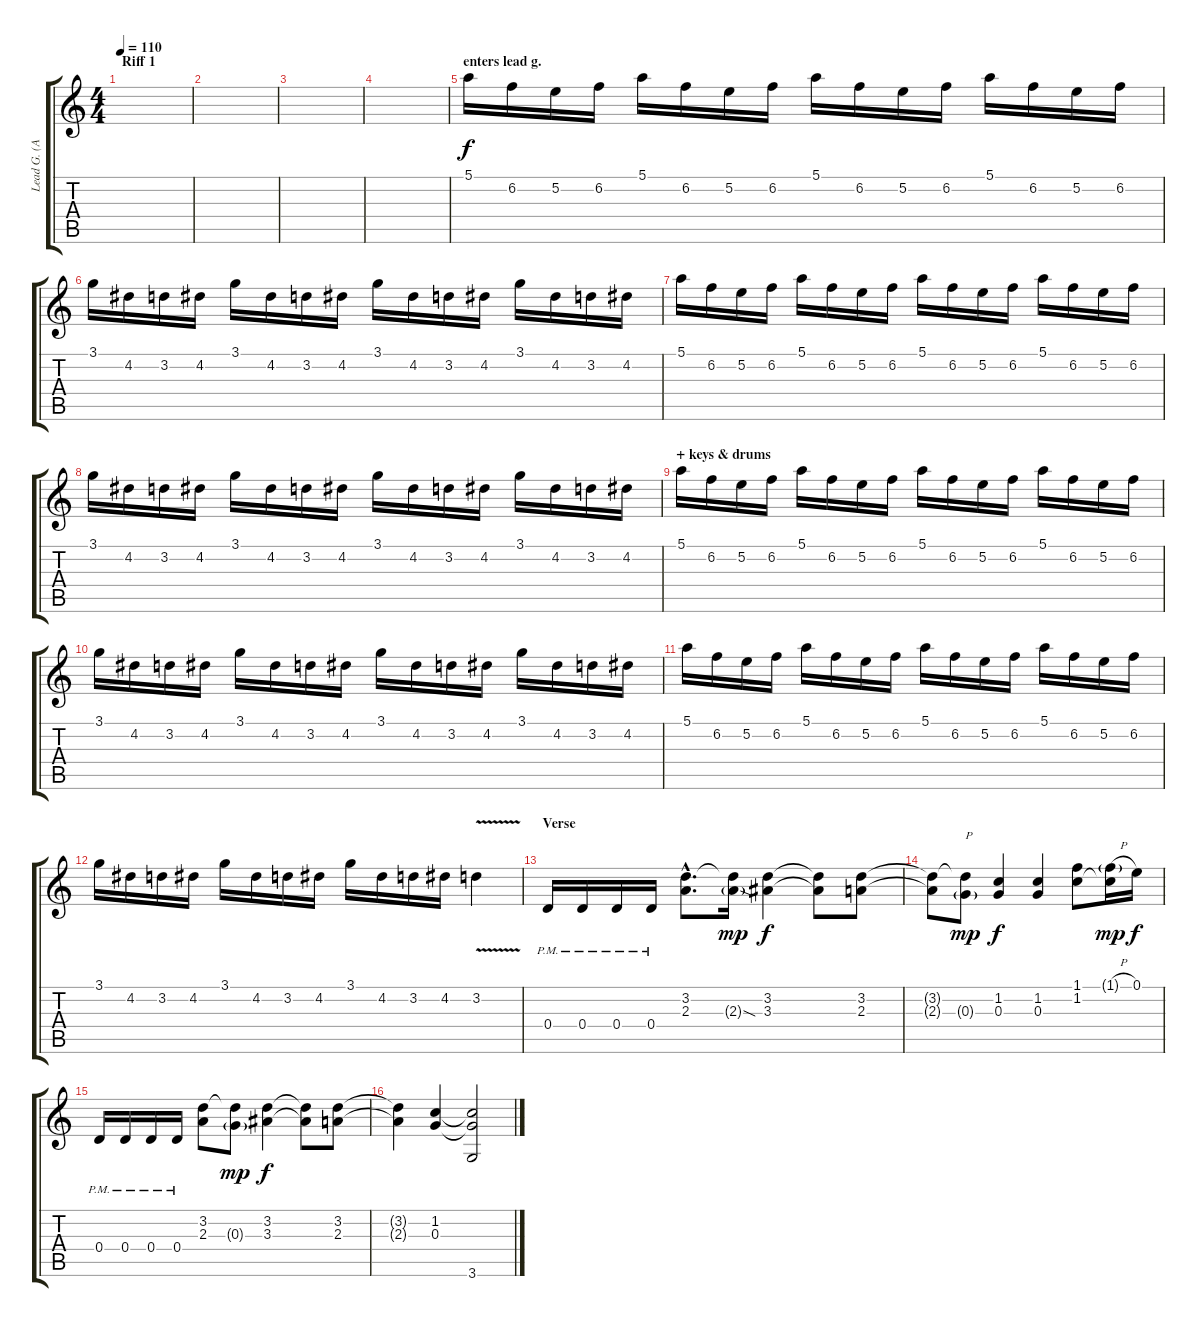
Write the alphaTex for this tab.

\track ("Lead G. (Axel A.J. Julius)" "Lead G. (A") {instrument distortionguitar}
\staff {score tabs}
\tuning (E4 B3 G3 D3 A2 E2) {hide}
\ts (4 4)
\section ("" "Riff 1")
\tempo 110
\clef g2
\ks c
|
|
|
|
\section ("" "enters lead g.")
5.1.16 6.2.16 5.2.16 6.2.16 5.1.16 6.2.16 5.2.16 6.2.16 5.1.16 6.2.16 5.2.16 6.2.16 5.1.16 6.2.16 5.2.16 6.2.16 |
3.1.16 4.2.16 3.2.16 4.2.16 3.1.16 4.2.16 3.2.16 4.2.16 3.1.16 4.2.16 3.2.16 4.2.16 3.1.16 4.2.16 3.2.16 4.2.16 |
5.1.16 6.2.16 5.2.16 6.2.16 5.1.16 6.2.16 5.2.16 6.2.16 5.1.16 6.2.16 5.2.16 6.2.16 5.1.16 6.2.16 5.2.16 6.2.16 |
3.1.16 4.2.16 3.2.16 4.2.16 3.1.16 4.2.16 3.2.16 4.2.16 3.1.16 4.2.16 3.2.16 4.2.16 3.1.16 4.2.16 3.2.16 4.2.16 |
\section ("" "+ keys & drums")
5.1.16{balance 3} 6.2.16 5.2.16 6.2.16 5.1.16 6.2.16 5.2.16 6.2.16 5.1.16 6.2.16 5.2.16 6.2.16 5.1.16 6.2.16 5.2.16 6.2.16 |
3.1.16 4.2.16 3.2.16 4.2.16 3.1.16 4.2.16 3.2.16 4.2.16 3.1.16 4.2.16 3.2.16 4.2.16 3.1.16 4.2.16 3.2.16 4.2.16 |
5.1.16 6.2.16 5.2.16 6.2.16 5.1.16 6.2.16 5.2.16 6.2.16 5.1.16 6.2.16 5.2.16 6.2.16 5.1.16 6.2.16 5.2.16 6.2.16 |
3.1.16 4.2.16 3.2.16 4.2.16 3.1.16 4.2.16 3.2.16 4.2.16 3.1.16 4.2.16 3.2.16 4.2.16 3.2{v}.4{instrument guitarharmonics} |
\section ("" "Verse")
0.4{pm}.16{balance 16 instrument distortionguitar} 0.4{pm}.16 0.4{pm}.16 0.4{pm}.16 (3.2{hac} 2.3{hac}).8{d} (3.2{t} 2.3{sod g}).16{dy mp} (3.2 3.3).4{dy f} (3.2{t} 3.3{t}).8 (3.2 2.3).8 |
(3.2{t} 2.3{t}).8 (3.2{t} 0.3{g}).8{txt "P" dy mp instrument guitarharmonics} (1.2 0.3).4{dy f instrument distortionguitar} (1.2 0.3).4 (1.1 1.2).8 (1.1{h g} 1.2{t}).16{dy mp} 0.1.16{dy f} |
0.4{pm}.16 0.4{pm}.16 0.4{pm}.16 0.4{pm}.16 (3.2 2.3).8 (3.2{t} 0.3{g}).8{dy mp instrument guitarharmonics} (3.2 3.3).4{dy f instrument distortionguitar} (3.2{t} 3.3{t}).8 (3.2 2.3).8 |
(3.2{t} 2.3{t}).4 (1.2 0.3).4 (1.2{t} 0.3{t} 3.6).2
